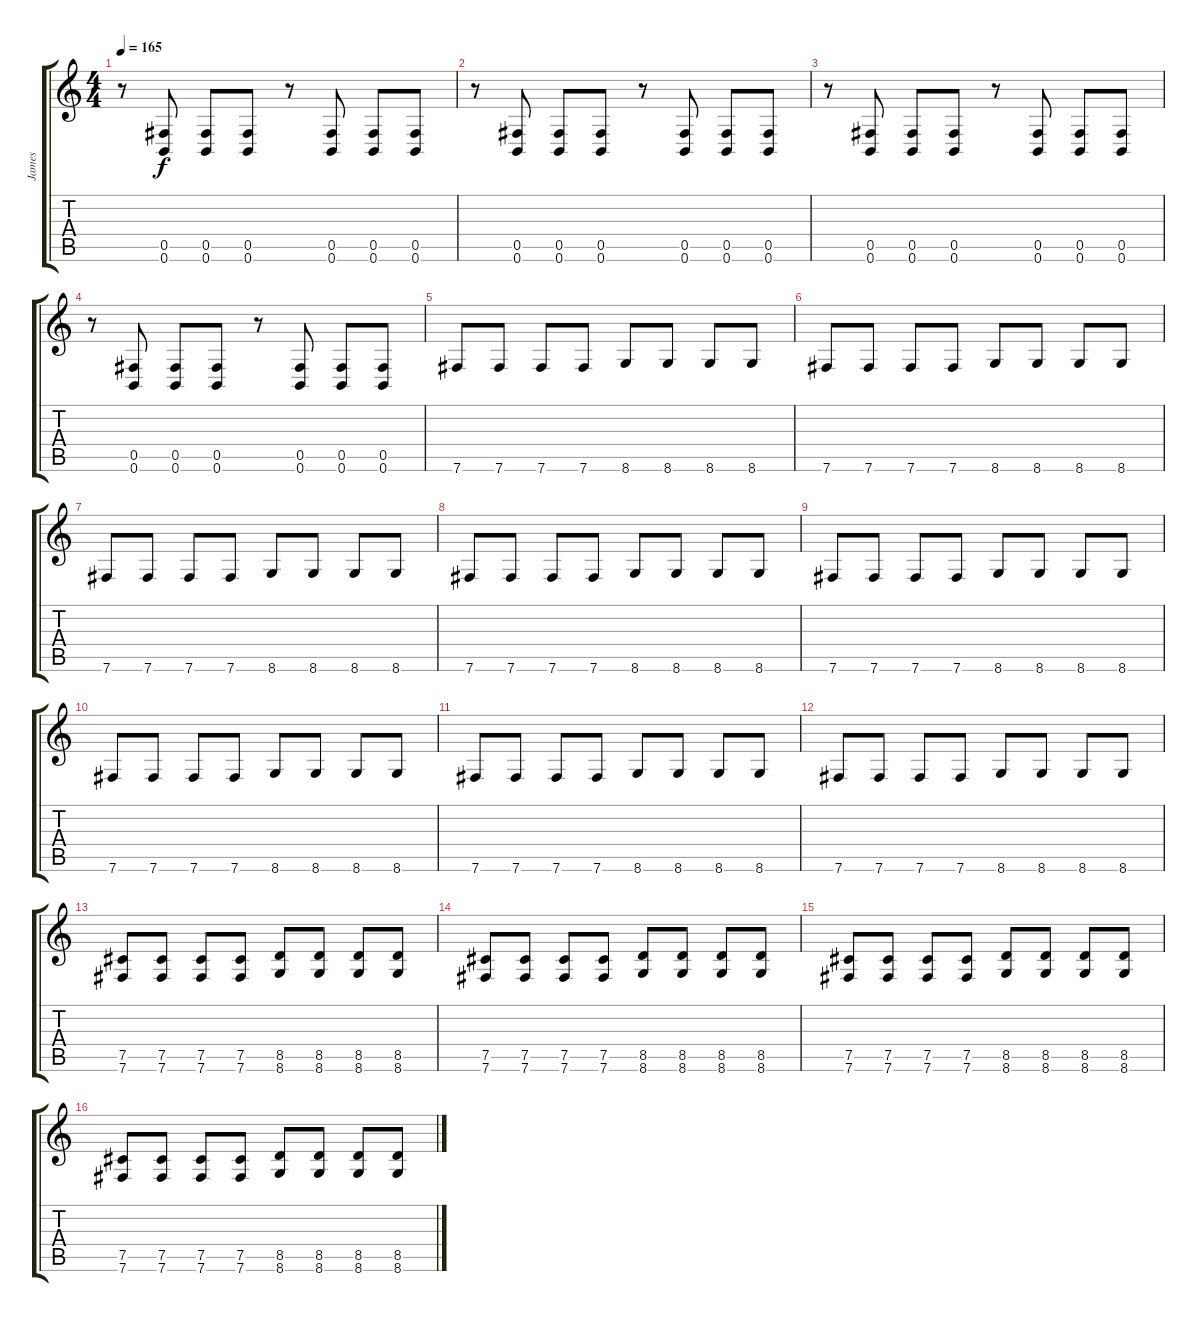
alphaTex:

\track ("James" "James") {instrument distortionguitar}
\staff {score tabs}
\tuning (Db4 Ab3 E3 B2 Gb2 B1) {hide}
\ts (4 4)
\tempo 165
\clef g2
\ks c
r.8{dy f} (0.5 0.6).8 (0.5 0.6).8 (0.5 0.6).8 r.8 (0.5 0.6).8 (0.5 0.6).8 (0.5 0.6).8 |
r.8 (0.5 0.6).8 (0.5 0.6).8 (0.5 0.6).8 r.8 (0.5 0.6).8 (0.5 0.6).8 (0.5 0.6).8 |
r.8 (0.5 0.6).8 (0.5 0.6).8 (0.5 0.6).8 r.8 (0.5 0.6).8 (0.5 0.6).8 (0.5 0.6).8 |
r.8 (0.5 0.6).8 (0.5 0.6).8 (0.5 0.6).8 r.8 (0.5 0.6).8 (0.5 0.6).8 (0.5 0.6).8 |
7.6.8 7.6.8 7.6.8 7.6.8 8.6.8 8.6.8 8.6.8 8.6.8 |
7.6.8 7.6.8 7.6.8 7.6.8 8.6.8 8.6.8 8.6.8 8.6.8 |
7.6.8 7.6.8 7.6.8 7.6.8 8.6.8 8.6.8 8.6.8 8.6.8 |
7.6.8 7.6.8 7.6.8 7.6.8 8.6.8 8.6.8 8.6.8 8.6.8 |
7.6.8 7.6.8 7.6.8 7.6.8 8.6.8 8.6.8 8.6.8 8.6.8 |
7.6.8 7.6.8 7.6.8 7.6.8 8.6.8 8.6.8 8.6.8 8.6.8 |
7.6.8 7.6.8 7.6.8 7.6.8 8.6.8 8.6.8 8.6.8 8.6.8 |
7.6.8 7.6.8 7.6.8 7.6.8 8.6.8 8.6.8 8.6.8 8.6.8 |
(7.5 7.6).8 (7.5 7.6).8 (7.5 7.6).8 (7.5 7.6).8 (8.5 8.6).8 (8.5 8.6).8 (8.5 8.6).8 (8.5 8.6).8 |
(7.5 7.6).8 (7.5 7.6).8 (7.5 7.6).8 (7.5 7.6).8 (8.5 8.6).8 (8.5 8.6).8 (8.5 8.6).8 (8.5 8.6).8 |
(7.5 7.6).8 (7.5 7.6).8 (7.5 7.6).8 (7.5 7.6).8 (8.5 8.6).8 (8.5 8.6).8 (8.5 8.6).8 (8.5 8.6).8 |
(7.5 7.6).8 (7.5 7.6).8 (7.5 7.6).8 (7.5 7.6).8 (8.5 8.6).8 (8.5 8.6).8 (8.5 8.6).8 (8.5 8.6).8
